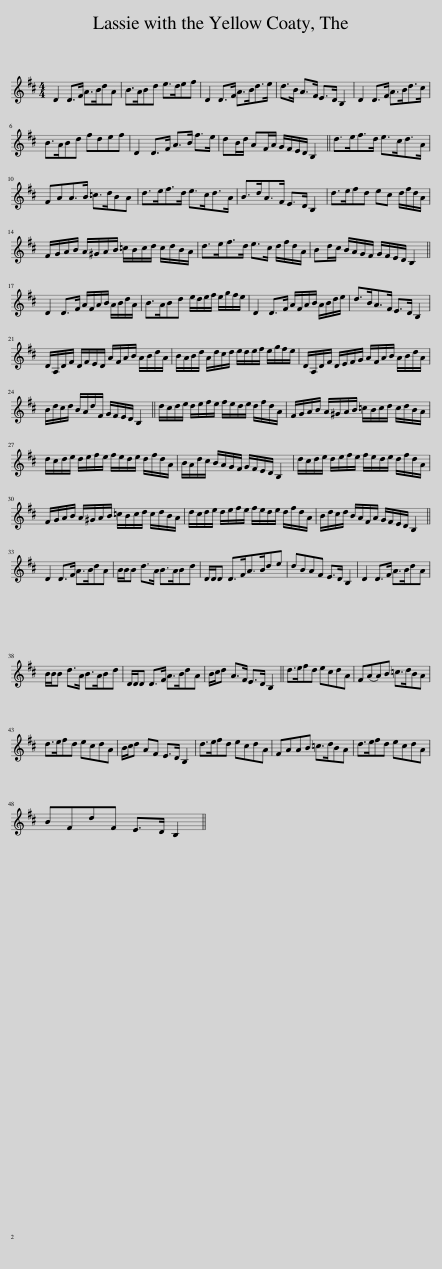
X:1
L:1/8
M:4/4
I:linebreak $
K:D
V:1 treble
V:1
 D2 D>F A>BdA | B>ABd e>def | D2 D>F A>Bd>e | d>B A>F E>D B,2 | D2 D>F A>Bd>c |$ %5
 B>ABd fdef | D2 D>F A>B f>e | dB/d/ AF/A/ G/F/E/D/ B,2 || d>ef>d e>cd>A |$ FAA>B =c>dBA | %10
 d>ef>d e>cd>A | B>dA>F E>D B,2 | d>efd ec d/f/d/A/ |$ F/G/A/B/ A/^G/A/B/ =c/B/c/d/ c/d/B/A/ | d>ef>d e>c d/f/d/A/ | %15
 Bd/c/ B/A/G/F/ G/F/E/D/ B,2 ||$ D2 D>F A/F/A/B/ A/B/d/A/ | B>ABd e/d/e/f/ e/g/f/e/ | D2 D>F A/F/A/B/ A/B/d/e/ | d>BA>F E>D B,2 |$ %20
 D/A,/D/F/ D/F/E/D/ A/F/A/B/ A/B/d/A/ | B/A/B/d/ A/d/c/d/ e/d/e/f/ e/g/f/e/ | D/A,/D/F/ D/E/F/G/ A/F/A/B/ A/B/d/A/ |$ B/d/c/d/ B/A/d/F/ G/F/E/D/ B,2 || d/c/d/e/ d/e/f/e/ f/e/d/e/ d/f/d/A/ | %25
 F/G/A/B/ A/^G/A/B/ =c/B/c/d/ c/d/B/A/ |$ d/c/d/e/ d/e/f/e/ f/e/d/e/ d/f/d/A/ | B/A/d/c/ B/A/G/F/ G/F/E/D/ B,2 | d/c/d/e/ d/e/f/e/ f/e/d/e/ d/f/d/A/ |$ F/G/A/B/ A/^G/A/B/ =c/B/c/d/ c/d/B/A/ | %30
 d/c/d/e/ d/e/f/e/ f/e/d/e/ d/f/d/A/ | B/d/c/d/ B/A/F/A/ G/F/E/D/ B,2 ||$ D2 D>F A>BdA | B/B/B d>A B>ABd | D/D/D D>FA>Bde | %35
 dBAF E>D B,2 | D2 D>F A>BdA |$ B/B/B d>A B>ABd | D/D/D D>F A>BdA | B/c/d A>F E>D B,2 || %40
 d>efd ecdA | F(AA)B =c>dBA |$ d>efd ecdA | B/c/d AF E>D B,2 | d>efd ecdA | %45
 FAAB =c>dBA | d>efd ecdA |$ BFdF E>D B,2 || %48
